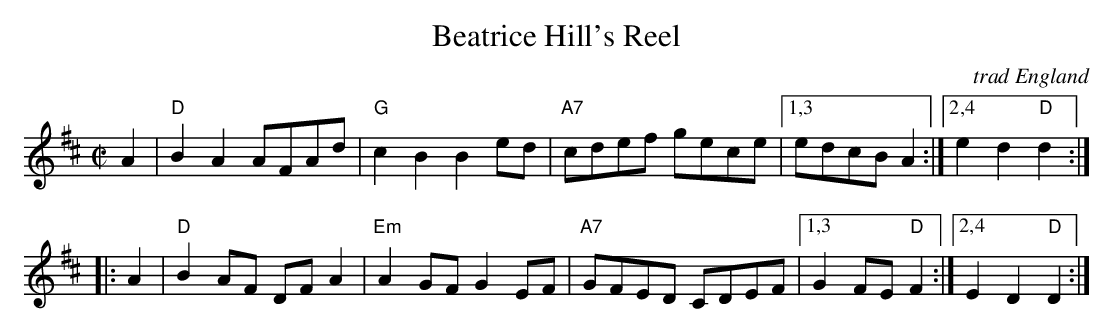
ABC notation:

X:1
T: Beatrice Hill's Reel
O: trad England
M: C|
L: 1/8
K: D
   A2 | "D"B2A2 AFAd | "G"c2B2 B2ed | "A7"cdef gece |1,3 edcB    A2 :|2,4 e2d2 "D"d2 :|
|: A2 | "D"B2AF DFA2 |"Em"A2GF G2EF | "A7"GFED CDEF |1,3 G2FE "D"F2 :|2,4 E2D2 "D"D2 :|
